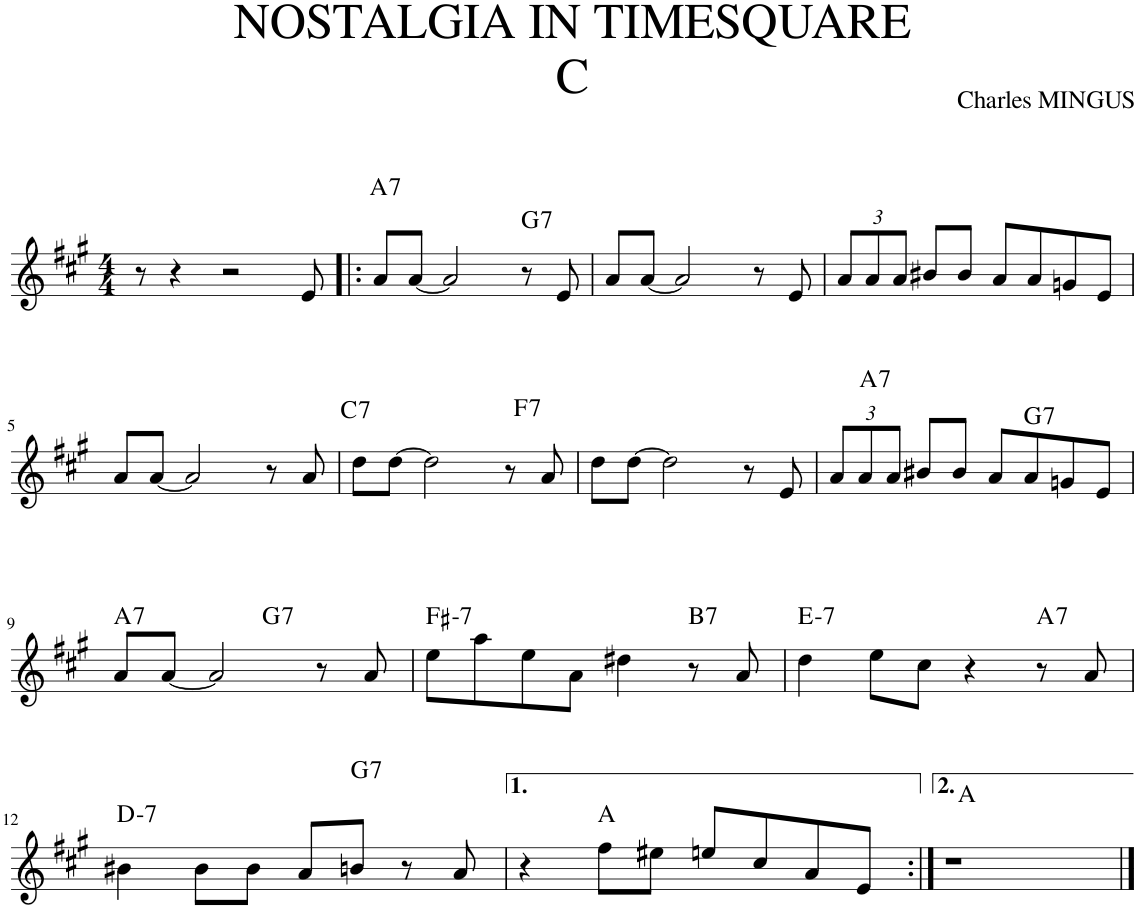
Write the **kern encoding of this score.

**kern	**harte
*part1	*part1
*staff1	*
*I"Piano	*
*I'Pno.	*
*clefG2	*
*k[f#c#g#]	*
*M4/4	*
=1	=1
8r	.
4r	.
2r	.
8e/	.
=2!|:	=2!|:
!	!LO:H:kt=7
8a/L	A:7
[8a/J	.
2a/]	.
!	!LO:H:kt=7
8r	G:7
8e/	.
=3	=3
8a/L	.
[8a/J	.
2a/]	.
8r	.
8e/	.
=4	=4
*Xbrackettup	*
12a/L	.
12a/	.
12a/J	.
8b#X/L	.
8b#/J	.
8a/L	.
8a/	.
8gn/	.
8e/J	.
!!LO:LB:g=z
=5	=5
8a/L	.
[8a/J	.
2a/]	.
8r	.
8a/	.
=6	=6
8dd\L	.
[8dd\J	.
2dd\]	.
8r	.
8a/	.
=7	=7
!	!LO:H:kt=7
8dd\L	C:7
[8dd\J	.
2dd\]	.
!	!LO:H:kt=7
8r	F:7
8e/	.
=8	=8
12a/L	.
!	!LO:H:kt=7
12a/	A:7
12a/J	.
8b#X/L	.
8b#/J	.
8a/L	.
!	!LO:H:kt=7
8a/	G:7
8gn/	.
8e/J	.
!!LO:LB:g=z
=9	=9
!	!LO:H:kt=7
*^	*
8a/L	2ryy	A:7
[8a/J	.	.
2a/]	.	.
!	!	!LO:H:kt=7
.	2ryy	G:7
8r	.	.
8a/	.	.
=10	=10	=10
!	!	!LO:H:kt=7
*v	*v	*
8ee\L	F#:min7
8aa\	.
8ee\	.
8a\J	.
4dd#X\	.
!	!LO:H:kt=7
8r	B:7
8a/	.
=11	=11
!	!LO:H:kt=7
4dd\	E:min7
8ee\L	.
8cc#\J	.
4r	.
!	!LO:H:kt=7
8r	A:7
8a/	.
!!LO:LB:g=z
=12	=12
!	!LO:H:kt=7
4b#X\	D:min7
8b#\L	.
8b#\J	.
8a/L	.
!	!LO:H:kt=7
8bn/J	G:7
8r	.
8a/	.
=13	=13
4r	.
8ff#\L	A:maj
8ee#X\J	.
8een/L	.
8cc#/	.
8a/	.
8e/J	.
=14:|!	=14:|!
1r	A:maj
==	==
*-	*-
